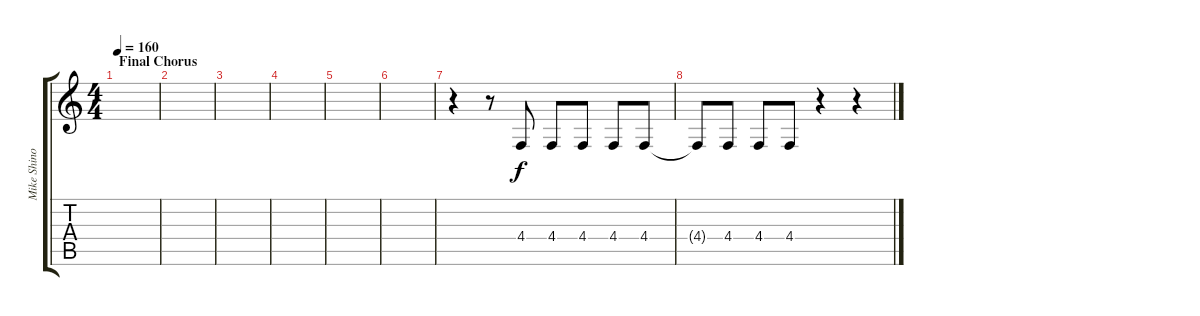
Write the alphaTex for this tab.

\track ("Mike Shinoda (Vocals)" "Mike Shino") {instrument electricgrandpiano}
\staff {score tabs}
\tuning (Eb4 Bb3 Gb3 Db3 Ab2 Eb2) {hide}
\ts (4 4)
\section ("" "Final Chorus")
\tempo 160
\clef g2
\ks c
|
|
|
|
|
|
r.4 r.8 4.4.8 4.4.8 4.4.8 4.4.8 4.4.8 |
4.4{t}.8 4.4.8 4.4.8 4.4.8 r.4 r.4
